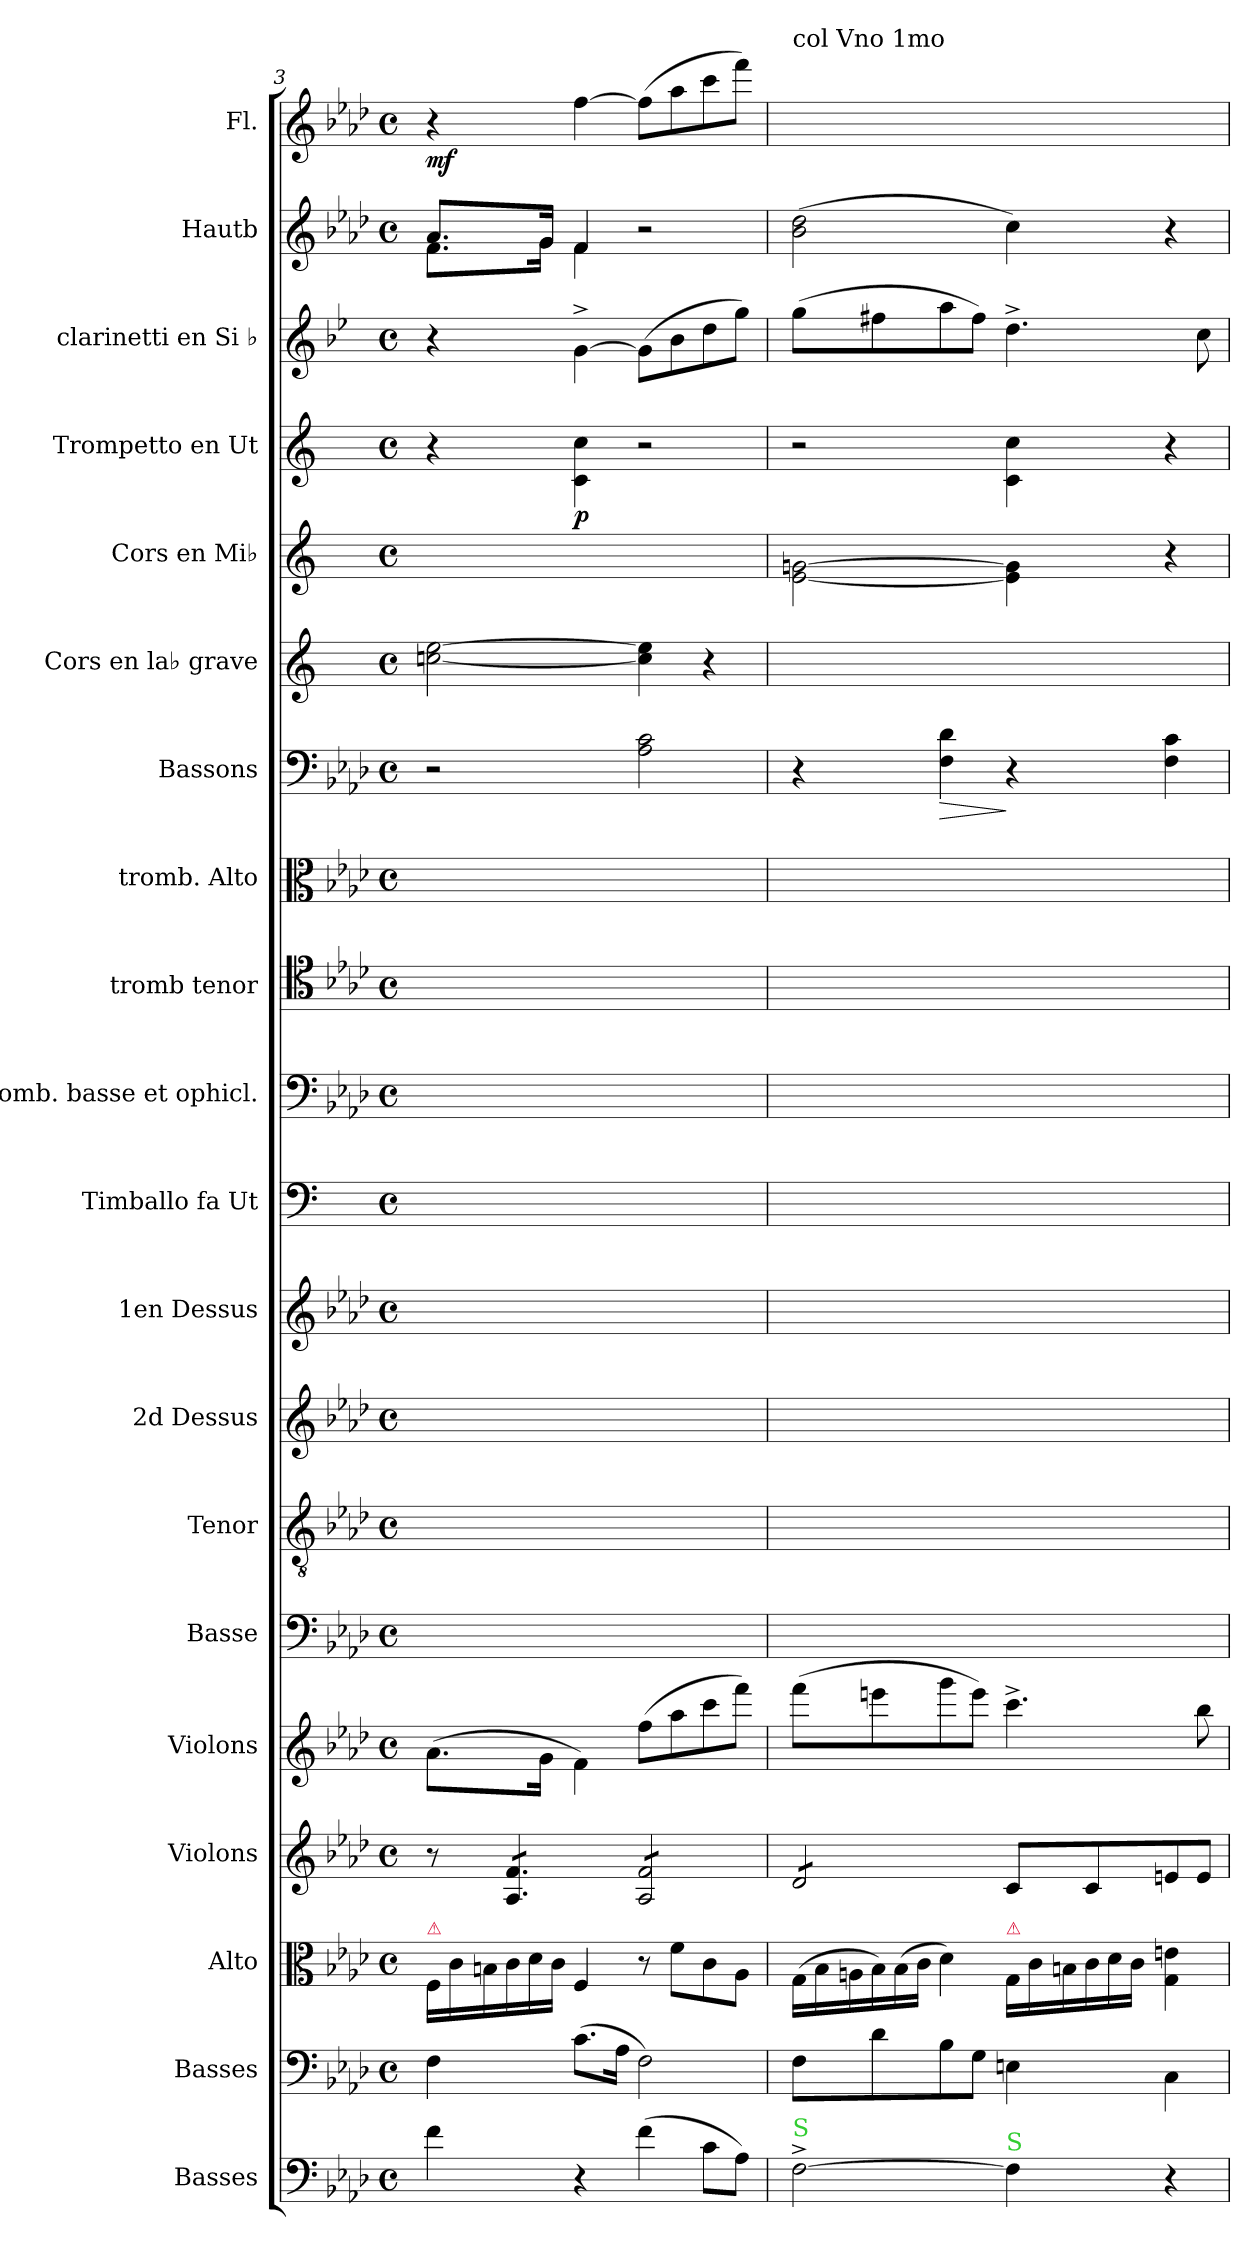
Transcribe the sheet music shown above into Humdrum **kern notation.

**kern	**kern	**kern	**kern	**kern	**kern	**kern	**kern	**kern	**kern	**kern	**kern	**kern	**kern	**dynam	**kern	**kern	**kern	**dynam	**kern	**kern	**kern	**dynam
*part20	*part19	*part18	*part17	*part16	*part15	*part14	*part13	*part12	*part11	*part10	*part9	*part8	*part7	*part7	*part6	*part5	*part4	*part4	*part3	*part2	*part1	*part1
*staff20	*staff19	*staff18	*staff17	*staff16	*staff15	*staff14	*staff13	*staff12	*staff11	*staff10	*staff9	*staff8	*staff7	*staff7	*staff6	*staff5	*staff4	*staff4	*staff3	*staff2	*staff1	*staff1
*I"Basses	*I"Basses	*I"Alto	*I"Violons	*I"Violons	*I"Basse	*I"Tenor	*I"2d Dessus	*I"1en Dessus	*I"Timballo fa Ut	*I"Tromb. basse et ophicl.	*I"tromb tenor	*I"tromb. Alto	*I"Bassons	*	*I"Cors en la♭ grave	*I"Cors en Mi♭	*I"Trompetto en Ut	*	*I"clarinetti en Si ♭	*I"Hautb	*I"Fl.	*
*	*	*I'A	*I'Vln	*I'Vln	*I'B	*I'T	*	*	*	*I'B	*I'T	*I'A	*I'Bsn	*	*	*	*	*	*I'Cl	*	*I'Fl	*
*clefF4	*clefF4	*clefC3	*clefG2	*clefG2	*clefF4	*clefGv2	*clefG2	*clefG2	*clefF4	*clefF4	*clefC4	*clefC3	*clefF4	*	*clefG2	*clefG2	*clefG2	*	*clefG2	*clefG2	*clefG2	*
*	*	*	*	*	*	*	*	*	*	*	*	*	*	*	*ITrd2c4	*ITrd5c9	*	*	*ITrd1c2	*	*	*
*k[b-e-a-d-]	*k[b-e-a-d-]	*k[b-e-a-d-]	*k[b-e-a-d-]	*k[b-e-a-d-]	*k[b-e-a-d-]	*k[b-e-a-d-]	*k[b-e-a-d-]	*k[b-e-a-d-]	*	*k[b-e-a-d-]	*k[b-e-a-d-]	*k[b-e-a-d-]	*k[b-e-a-d-]	*	*	*	*	*	*k[b-e-a-d-]	*k[b-e-a-d-]	*k[b-e-a-d-]	*
*f:	*f:	*f:	*f:	*f:	*f:	*f:	*f:	*f:	*	*f:	*f:	*f:	*f:	*	*	*	*	*	*f:	*f:	*f:	*
*M4/4	*M4/4	*M4/4	*M4/4	*M4/4	*M4/4	*M4/4	*M4/4	*M4/4	*M4/4	*M4/4	*M4/4	*M4/4	*M4/4	*	*M4/4	*M4/4	*M4/4	*	*M4/4	*M4/4	*M4/4	*
*met(c)	*met(c)	*met(c)	*met(c)	*met(c)	*met(c)	*met(c)	*met(c)	*met(c)	*met(c)	*met(c)	*met(c)	*met(c)	*met(c)	*	*met(c)	*met(c)	*met(c)	*	*met(c)	*met(c)	*met(c)	*
*	*	*Xtuplet	*	*	*	*	*	*	*	*	*	*	*	*	*	*	*	*	*	*	*	*
=3	=3	=3	=3	=3	=3	=3	=3	=3	=3	=3	=3	=3	=3	=3	=3	=3	=3	=3	=3	=3	=3	=3
*	*	*	*	*	*	*	*	*	*	*	*	*	*	*	*	*	*	*	*	*^	*	*
!	!	!LO:TX:a:color=crimson:t=⚠	!	!	!	!	!	!	!	!	!	!	!	!	!	!	!	!	!	!	!	!	!
4f\	4F\	24F\LL	8r	(8.a-\L	1ryy	1ryy	1ryy	1ryy	1ryy	1ryy	1ryy	1ryy	2r	.	[2a-X\ [2cc\	1ryy	4r	.	4r	8.a-/L	8.f\L	4r	mf
.	.	24c\	.	.	.	.	.	.	.	.	.	.	.	.	.	.	.	.	.	.	.	.	.
.	.	24Bn\	.	.	.	.	.	.	.	.	.	.	.	.	.	.	.	.	.	.	.	.	.
*	*	*	*tremolo	*	*	*	*	*	*	*	*	*	*	*	*	*	*	*	*	*	*	*	*
.	.	24c\	8A-/ 8f/L	.	.	.	.	.	.	.	.	.	.	.	.	.	.	.	.	.	.	.	.
.	.	24d-\	.	.	.	.	.	.	.	.	.	.	.	.	.	.	.	.	.	.	.	.	.
.	.	.	.	16g\Jk	.	.	.	.	.	.	.	.	.	.	.	.	.	.	.	16g/Jk	16g\Jk	.	.
.	.	24c\JJ	.	.	.	.	.	.	.	.	.	.	.	.	.	.	.	.	.	.	.	.	.
4r	(8.c\L	4F/	8A-/ 8f/	4f\)	.	.	.	.	.	.	.	.	.	.	.	.	4c\ 4cc\	p	[4f^<\	4f/	4f\	[4ff\	.
.	.	.	8A-/ 8f/J	.	.	.	.	.	.	.	.	.	.	.	.	.	.	.	.	.	.	.	.
.	16A-\Jk	.	.	.	.	.	.	.	.	.	.	.	.	.	.	.	.	.	.	.	.	.	.
(4f\	2F\)	8r	8A-/ 8f/L	(8ff\L	.	.	.	.	.	.	.	.	2A-\ 2c\	.	4a-]\ 4cc]\	.	2r	.	(8f\L]	2r	2ryy	(8ff\L]	.
.	.	8f\L	8A-/ 8f/	8aa-\	.	.	.	.	.	.	.	.	.	.	.	.	.	.	8a-\	.	.	8aa-\	.
8c\L	.	8c\	8A-/ 8f/	8ccc\	.	.	.	.	.	.	.	.	.	.	4r	.	.	.	8cc\	.	.	8ccc\	.
8A-\J)	.	8A-\J	8A-/ 8f/J	8fff\J)	.	.	.	.	.	.	.	.	.	.	.	.	.	.	8ff\J)	.	.	8fff\J)	.
*	*	*	*	*	*	*	*	*	*	*	*	*	*	*	*	*	*	*	*	*v	*v	*	*
=4	=4	=4	=4	=4	=4	=4	=4	=4	=4	=4	=4	=4	=4	=4	=4	=4	=4	=4	=4	=4	=4	=4
!	!	!	!	!	!	!	!	!	!	!	!	!	!	!	!	!	!	!	!	!	!LO:TX:a:t=col Vno 1mo	!
!LO:TX:a:color=limegreen:t=S	!	!	!	!	!	!	!	!	!	!	!	!	!	!	!	!	!	!	!	!	!	!
[2F^\	8F\L	(24G\LL	8d-/L	(8fff\L	1ryy	1ryy	1ryy	1ryy	1ryy	1ryy	1ryy	1ryy	4r	.	1ryy	[2G\ [2B-X\	2r	.	(8ff\L	(2b-\ 2dd-\	8fff\Lyy	.
.	.	24B-\	.	.	.	.	.	.	.	.	.	.	.	.	.	.	.	.	.	.	.	.
.	.	24An\	.	.	.	.	.	.	.	.	.	.	.	.	.	.	.	.	.	.	.	.
.	8d-\	24B-\)	8d-/	8eeen\	.	.	.	.	.	.	.	.	.	.	.	.	.	.	8een\	.	8eeen\yy	.
.	.	(24B-\	.	.	.	.	.	.	.	.	.	.	.	.	.	.	.	.	.	.	.	.
.	.	24c\JJ	.	.	.	.	.	.	.	.	.	.	.	.	.	.	.	.	.	.	.	.
!	!	!	!	!	!	!	!	!	!	!	!	!	!	!LO:HP:b	!	!	!	!	!	!	!	!
.	8B-\	4d-\)	8d-/	8ggg\	.	.	.	.	.	.	.	.	4F\ 4d-\	>	.	.	.	.	8gg\	.	8ggg\yy	.
.	8G\J	.	8d-/J	8eee\J)	.	.	.	.	.	.	.	.	.	.	.	.	.	.	8ee\J)	.	8eee\Jyy	.
*	*	*	*Xtremolo	*	*	*	*	*	*	*	*	*	*	*	*	*	*	*	*	*	*	*
!	!	!LO:TX:a:color=crimson:t=⚠	!	!	!	!	!	!	!	!	!	!	!	!	!	!	!	!	!	!	!	!
!LO:TX:a:color=limegreen:t=S	!	!	!	!	!	!	!	!	!	!	!	!	!	!	!	!	!	!	!	!	!	!
4F\]	4En\	24G\LL	8c/L	4.ccc^\	.	.	.	.	.	.	.	.	4r	]	.	4G]\ 4B-]\	4c\ 4cc\	.	4.cc^\	4cc\)	4.ccc^\yy	.
.	.	24c\	.	.	.	.	.	.	.	.	.	.	.	.	.	.	.	.	.	.	.	.
.	.	24Bn\	.	.	.	.	.	.	.	.	.	.	.	.	.	.	.	.	.	.	.	.
.	.	24c\	8c/	.	.	.	.	.	.	.	.	.	.	.	.	.	.	.	.	.	.	.
.	.	24d-\	.	.	.	.	.	.	.	.	.	.	.	.	.	.	.	.	.	.	.	.
.	.	24c\JJ	.	.	.	.	.	.	.	.	.	.	.	.	.	.	.	.	.	.	.	.
4r	4C\	4G\ 4en\	8en/	.	.	.	.	.	.	.	.	.	4F\ 4c\	.	.	4r	4r	.	.	4r	.	.
.	.	.	8e/J	8bb-\	.	.	.	.	.	.	.	.	.	.	.	.	.	.	8b-\	.	8bb-\yy	.
=	=	=	=	=	=	=	=	=	=	=	=	=	=	=	=	=	=	=	=	=	=	=
*-	*-	*-	*-	*-	*-	*-	*-	*-	*-	*-	*-	*-	*-	*-	*-	*-	*-	*-	*-	*-	*-	*-
